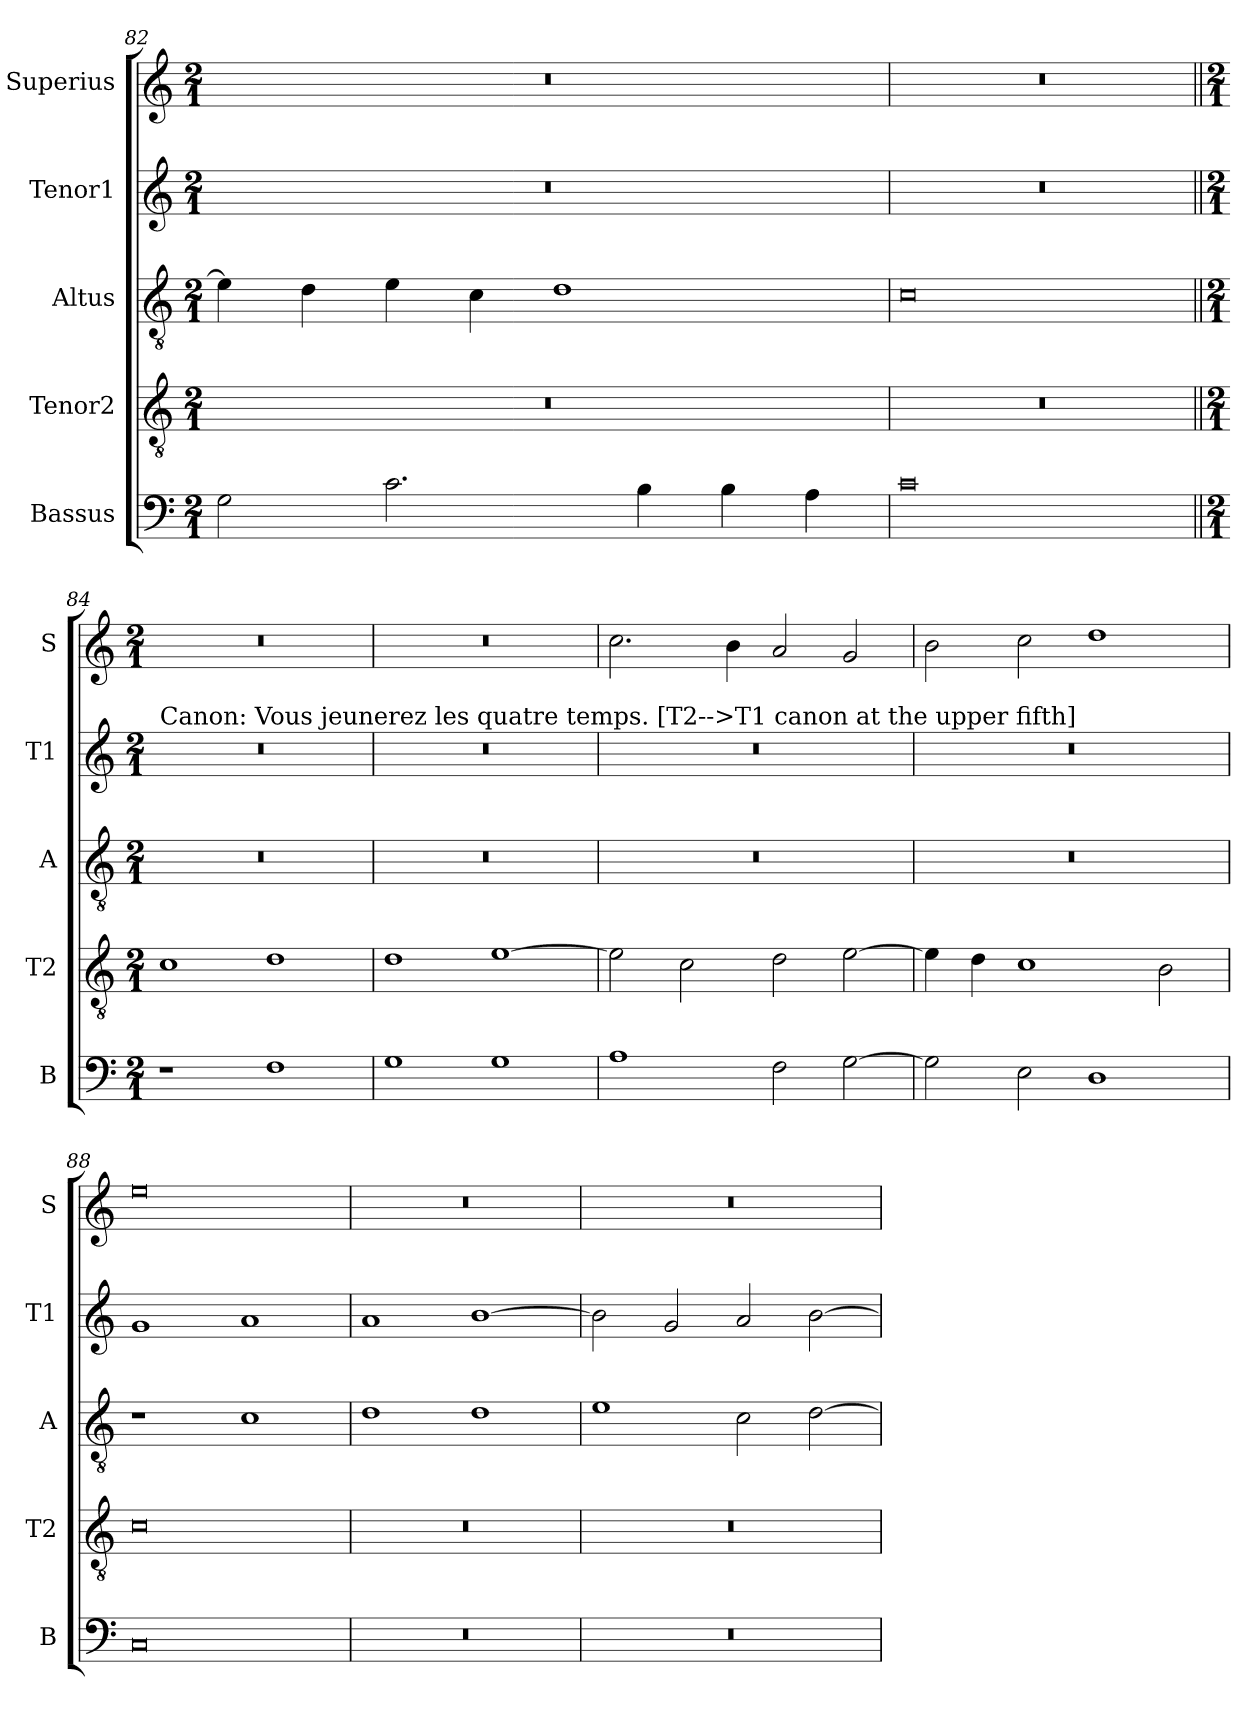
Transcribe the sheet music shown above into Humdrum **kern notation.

**kern	**kern	**kern	**kern	**kern
*part5	*part4	*part3	*part2	*part1
*staff5	*staff4	*staff3	*staff2	*staff1
*I"Bassus	*I"Tenor2	*I"Altus	*I"Tenor1	*I"Superius
*I'B	*I'T2	*I'A	*I'T1	*I'S
*clefF4	*clefGv2	*clefGv2	*clefG2	*clefG2
*k[]	*k[]	*k[]	*k[]	*k[]
*M2/1	*M2/1	*M2/1	*M2/1	*M2/1
=82	=82	=82	=82	=82
2G\	0r	4e\]	0r	0r
.	.	4d\	.	.
2.c\	.	4e\	.	.
.	.	4c\	.	.
.	.	1d	.	.
4B\	.	.	.	.
4B\	.	.	.	.
4A\	.	.	.	.
=83	=83	=83	=83	=83
0c	0r	0c	0r	0r
!!LO:LB:g=z
=84||	=84||	=84||	=84||	=84||
*k[]	*k[]	*k[]	*k[]	*k[]
*M2/1	*M2/1	*M2/1	*M2/1	*M2/1
!	!	!	!LO:TX:a:t=Canon&colon; Vous jeunerez les quatre temps. [T2-->T1 canon at the upper fifth]	!
1r	1c	0r	0r	0r
1F	1d	.	.	.
=85	=85	=85	=85	=85
1G	1d	0r	0r	0r
1G	[1e	.	.	.
=86	=86	=86	=86	=86
1A	2e\]	0r	0r	2.cc\
.	2c\	.	.	.
.	.	.	.	4b\
2F\	2d\	.	.	2a/
[2G\	[2e\	.	.	2g/
=87	=87	=87	=87	=87
2G\]	4e\]	0r	0r	2b\
.	4d\	.	.	.
2E\	1c	.	.	2cc\
1D	.	.	.	1dd
.	2B\	.	.	.
=88	=88	=88	=88	=88
0C	0c	1r	1g	0ee
.	.	1c	1a	.
=89	=89	=89	=89	=89
0r	0r	1d	1a	0r
.	.	1d	[1b	.
=90	=90	=90	=90	=90
0r	0r	1e	2b\]	0r
.	.	.	2g/	.
.	.	2c\	2a/	.
.	.	[2d\	[2b\	.
=	=	=	=	=
*-	*-	*-	*-	*-
